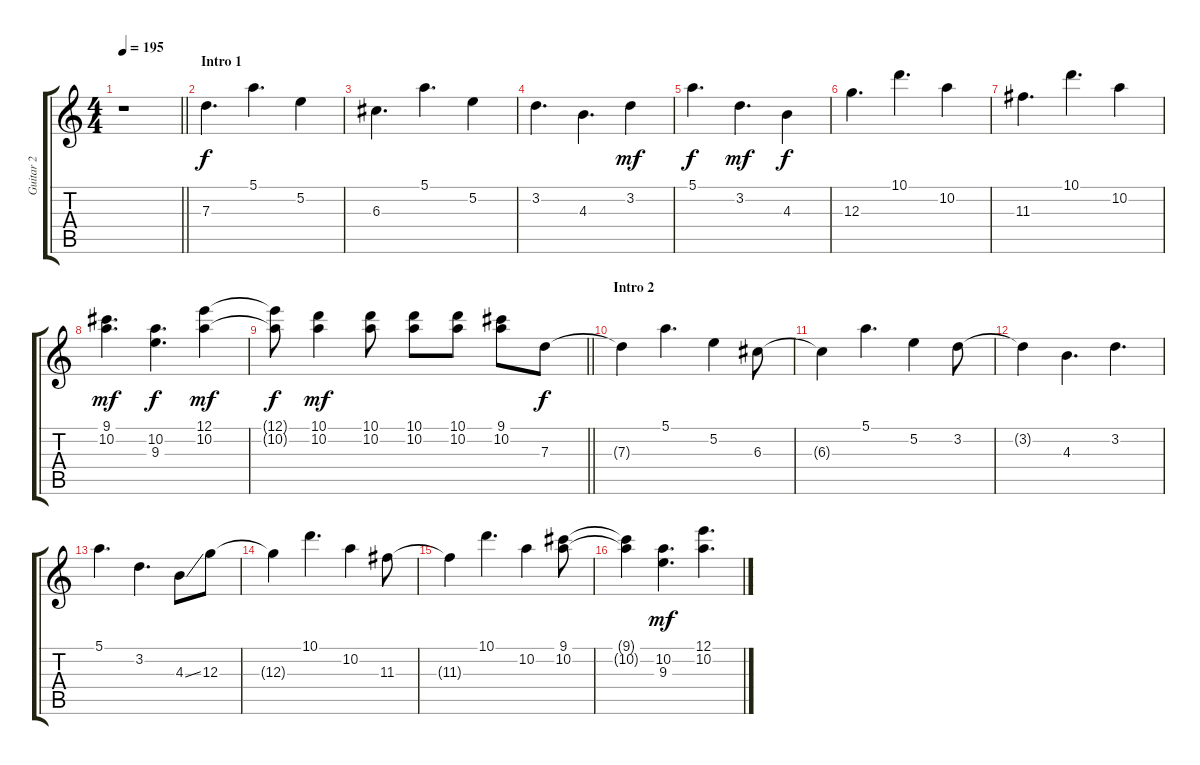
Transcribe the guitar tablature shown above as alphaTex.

\track ("Guitar 2" "Guitar 2") {instrument distortionguitar}
\staff {score tabs}
\tuning (E4 B3 G3 D3 A2 E2) {hide}
\ts (4 4)
\tempo 195
\clef g2
\barLineRight lightlight
\ks c
r.1{dy f instrument distortionguitar} |
\section ("" "Intro 1")
7.3.4{d} 5.1.4{d} 5.2.4 |
6.3.4{d} 5.1.4{d} 5.2.4 |
3.2.4{d} 4.3.4{d} 3.2.4{dy mf} |
5.1.4{d dy f} 3.2.4{d dy mf} 4.3.4{dy f} |
12.3.4{d} 10.1.4{d} 10.2.4 |
11.3.4{d} 10.1.4{d} 10.2.4 |
(9.1 10.2).4{d dy mf} (10.2 9.3).4{d dy f} (12.1 10.2).4{dy mf} |
\barLineRight lightlight
(12.1{t} 10.2{t}).8{dy f} (10.1 10.2).4{dy mf} (10.1 10.2).8 (10.1 10.2).8 (10.1 10.2).8 (9.1 10.2).8 7.3.8{dy f} |
\section ("" "Intro 2")
7.3{t}.4 5.1.4{d} 5.2.4 6.3.8 |
6.3{t}.4 5.1.4{d} 5.2.4 3.2.8 |
3.2{t}.4 4.3.4{d} 3.2.4{d} |
5.1.4{d} 3.2.4{d} 4.3{ss}.8 12.3.8 |
12.3{t}.4 10.1.4{d} 10.2.4 11.3.8 |
11.3{t}.4 10.1.4{d} 10.2.4 (9.1 10.2).8 |
(9.1{t} 10.2{t}).4 (10.2 9.3).4{d dy mf} (12.1 10.2).4{d}
